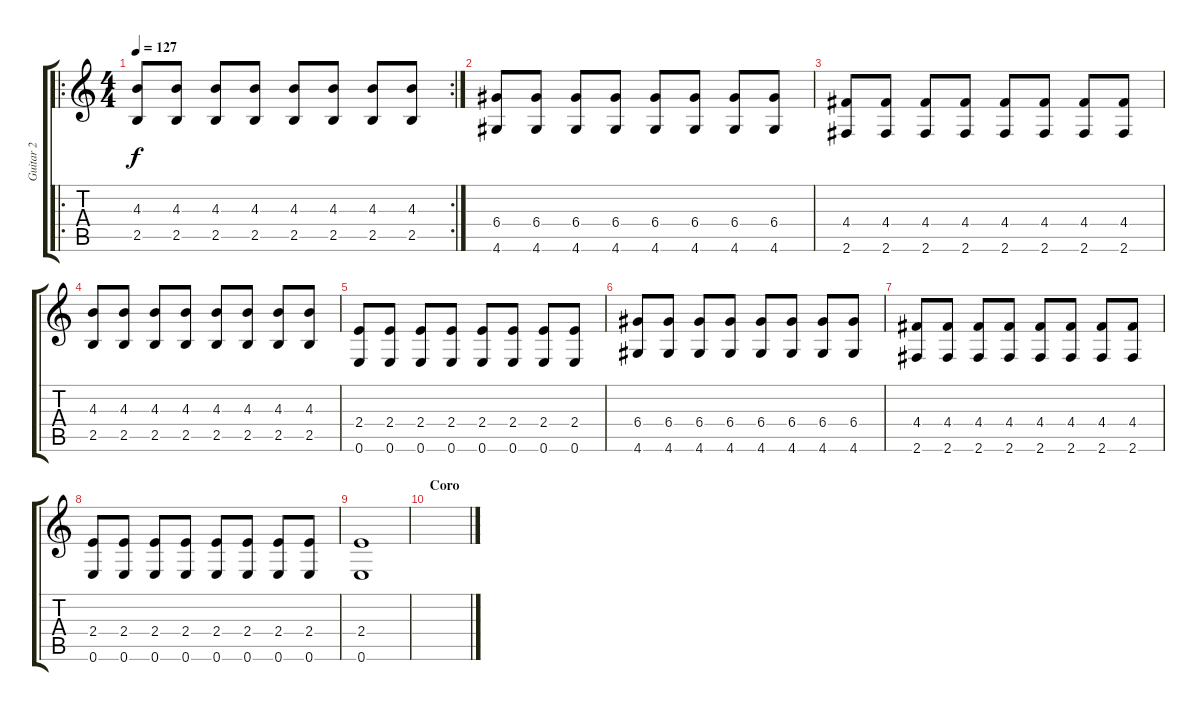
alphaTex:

\track ("Guitar 2" "Guitar 2") {instrument distortionguitar}
\staff {score tabs}
\tuning (E4 B3 G3 D3 A2 E2) {hide}
\ro
\rc 2
\ts (4 4)
\tempo 127
\clef g2
\ks c
(4.3 2.5).8{dy f} (4.3 2.5).8 (4.3 2.5).8 (4.3 2.5).8 (4.3 2.5).8 (4.3 2.5).8 (4.3 2.5).8 (4.3 2.5).8 |
(6.4 4.6).8 (6.4 4.6).8 (6.4 4.6).8 (6.4 4.6).8 (6.4 4.6).8 (6.4 4.6).8 (6.4 4.6).8 (6.4 4.6).8 |
(4.4 2.6).8 (4.4 2.6).8 (4.4 2.6).8 (4.4 2.6).8 (4.4 2.6).8 (4.4 2.6).8 (4.4 2.6).8 (4.4 2.6).8 |
(4.3 2.5).8 (4.3 2.5).8 (4.3 2.5).8 (4.3 2.5).8 (4.3 2.5).8 (4.3 2.5).8 (4.3 2.5).8 (4.3 2.5).8 |
(2.4 0.6).8 (2.4 0.6).8 (2.4 0.6).8 (2.4 0.6).8 (2.4 0.6).8 (2.4 0.6).8 (2.4 0.6).8 (2.4 0.6).8 |
(6.4 4.6).8 (6.4 4.6).8 (6.4 4.6).8 (6.4 4.6).8 (6.4 4.6).8 (6.4 4.6).8 (6.4 4.6).8 (6.4 4.6).8 |
(4.4 2.6).8 (4.4 2.6).8 (4.4 2.6).8 (4.4 2.6).8 (4.4 2.6).8 (4.4 2.6).8 (4.4 2.6).8 (4.4 2.6).8 |
(2.4 0.6).8 (2.4 0.6).8 (2.4 0.6).8 (2.4 0.6).8 (2.4 0.6).8 (2.4 0.6).8 (2.4 0.6).8 (2.4 0.6).8 |
(2.4 0.6).1 |
\section ("" "Coro")
